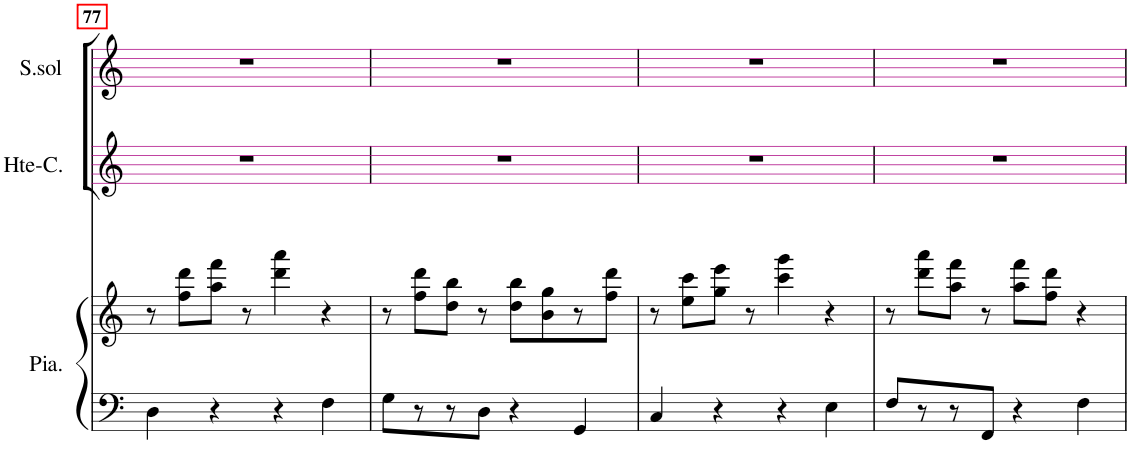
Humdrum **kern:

**kern	**kern	**kern	**kern
*part3	*part3	*part2	*part1
*staff4	*staff3	*staff2	*staff1
*I"Piano	*	*I"Hte-Contre	*I"Soprano solo
*I'Pia.	*	*I'Hte-C.	*I'S.sol
!!LO:PB:g=z
*clefF4	*clefG2	*clefG2	*clefG2
*k[]	*k[]	*k[]	*k[]
*M2/2	*M2/2	*M2/2	*M2/2
*met(c|)	*met(c|)	*met(c|)	*met(c|)
=77	=77	=77	=77
4D\	8r	1r	1r
.	8ff\ 8ddd\L	.	.
4r	8aa\ 8fff\J	.	.
.	8r	.	.
4r	4ddd\ 4aaa\	.	.
4F\	4r	.	.
=78	=78	=78	=78
8G\L	8r	1r	1r
8r	8ff\ 8ddd\L	.	.
8r	8dd\ 8bb\J	.	.
8D\J	8r	.	.
4r	8dd\ 8bb\L	.	.
.	8b\ 8gg\	.	.
4GG/	8r	.	.
.	8ff\ 8ddd\J	.	.
=79	=79	=79	=79
4C/	8r	1r	1r
.	8ee\ 8ccc\L	.	.
4r	8gg\ 8eee\J	.	.
.	8r	.	.
4r	4ccc\ 4ggg\	.	.
4E\	4r	.	.
=80	=80	=80	=80
8F/L	8r	1r	1r
8r	8ddd\ 8aaa\L	.	.
8r	8aa\ 8fff\J	.	.
8FF/J	8r	.	.
4r	8aa\ 8fff\L	.	.
.	8ff\ 8ddd\J	.	.
4F\	4r	.	.
=	=	=	=
*-	*-	*-	*-
